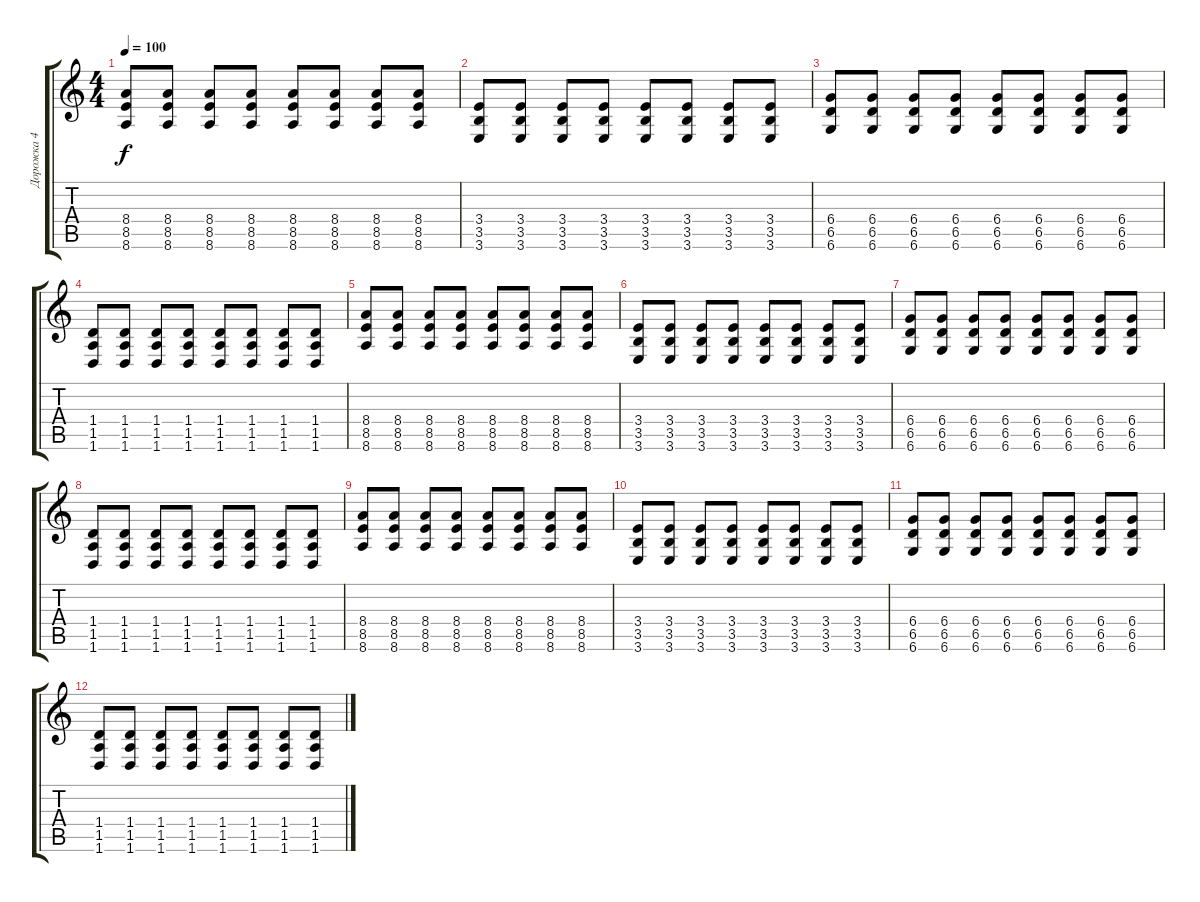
\track ("Дорожка 4" "Дорожка 4") {instrument distortionguitar}
\staff {score tabs}
\tuning (Eb4 Bb3 Gb3 Db3 Ab2 Db2) {hide}
\ts (4 4)
\tempo 100
\clef g2
\ks c
(8.4 8.5 8.6).8{dy f} (8.4 8.5 8.6).8 (8.4 8.5 8.6).8 (8.4 8.5 8.6).8 (8.4 8.5 8.6).8 (8.4 8.5 8.6).8 (8.4 8.5 8.6).8 (8.4 8.5 8.6).8 |
(3.4 3.5 3.6).8 (3.4 3.5 3.6).8 (3.4 3.5 3.6).8 (3.4 3.5 3.6).8 (3.4 3.5 3.6).8 (3.4 3.5 3.6).8 (3.4 3.5 3.6).8 (3.4 3.5 3.6).8 |
(6.4 6.5 6.6).8 (6.4 6.5 6.6).8 (6.4 6.5 6.6).8 (6.4 6.5 6.6).8 (6.4 6.5 6.6).8 (6.4 6.5 6.6).8 (6.4 6.5 6.6).8 (6.4 6.5 6.6).8 |
(1.4 1.5 1.6).8 (1.4 1.5 1.6).8 (1.4 1.5 1.6).8 (1.4 1.5 1.6).8 (1.4 1.5 1.6).8 (1.4 1.5 1.6).8 (1.4 1.5 1.6).8 (1.4 1.5 1.6).8 |
(8.4 8.5 8.6).8 (8.4 8.5 8.6).8 (8.4 8.5 8.6).8 (8.4 8.5 8.6).8 (8.4 8.5 8.6).8 (8.4 8.5 8.6).8 (8.4 8.5 8.6).8 (8.4 8.5 8.6).8 |
(3.4 3.5 3.6).8 (3.4 3.5 3.6).8 (3.4 3.5 3.6).8 (3.4 3.5 3.6).8 (3.4 3.5 3.6).8 (3.4 3.5 3.6).8 (3.4 3.5 3.6).8 (3.4 3.5 3.6).8 |
(6.4 6.5 6.6).8 (6.4 6.5 6.6).8 (6.4 6.5 6.6).8 (6.4 6.5 6.6).8 (6.4 6.5 6.6).8 (6.4 6.5 6.6).8 (6.4 6.5 6.6).8 (6.4 6.5 6.6).8 |
(1.4 1.5 1.6).8 (1.4 1.5 1.6).8 (1.4 1.5 1.6).8 (1.4 1.5 1.6).8 (1.4 1.5 1.6).8 (1.4 1.5 1.6).8 (1.4 1.5 1.6).8 (1.4 1.5 1.6).8 |
(8.4 8.5 8.6).8 (8.4 8.5 8.6).8 (8.4 8.5 8.6).8 (8.4 8.5 8.6).8 (8.4 8.5 8.6).8 (8.4 8.5 8.6).8 (8.4 8.5 8.6).8 (8.4 8.5 8.6).8 |
(3.4 3.5 3.6).8 (3.4 3.5 3.6).8 (3.4 3.5 3.6).8 (3.4 3.5 3.6).8 (3.4 3.5 3.6).8 (3.4 3.5 3.6).8 (3.4 3.5 3.6).8 (3.4 3.5 3.6).8 |
(6.4 6.5 6.6).8 (6.4 6.5 6.6).8 (6.4 6.5 6.6).8 (6.4 6.5 6.6).8 (6.4 6.5 6.6).8 (6.4 6.5 6.6).8 (6.4 6.5 6.6).8 (6.4 6.5 6.6).8 |
(1.4 1.5 1.6).8 (1.4 1.5 1.6).8 (1.4 1.5 1.6).8 (1.4 1.5 1.6).8 (1.4 1.5 1.6).8 (1.4 1.5 1.6).8 (1.4 1.5 1.6).8 (1.4 1.5 1.6).8
